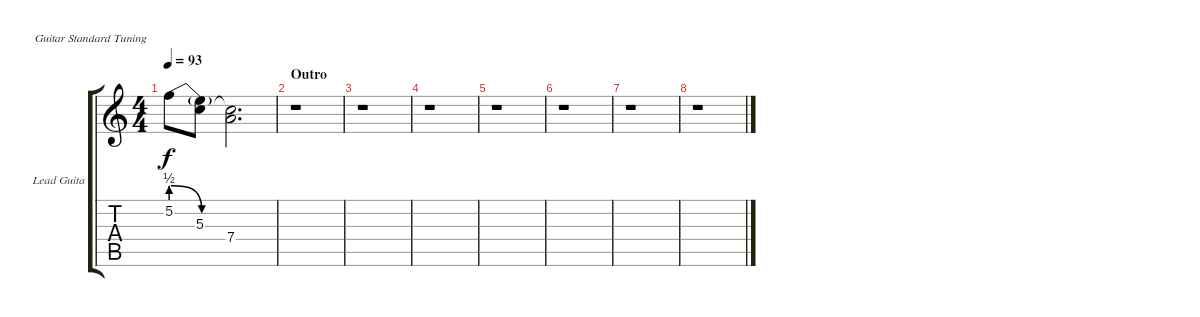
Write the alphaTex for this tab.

\defaultSystemsLayout 4
\bracketExtendMode groupsimilarinstruments
\firstSystemTrackNameOrientation horizontal
\otherSystemsTrackNameOrientation horizontal
\track ("Lead Guitar" "Lead Guita") {instrument overdrivenguitar}
\staff {score tabs}
\tuning (E4 B3 G3 D3 A2 E2)
\ts (4 4)
\tempo 93
\clef g2
\ks c
5.2{be (release 0 2 30.599999999999998 0) t}.8{dy f} (5.2{be (hold 0 0 60 0) t} 5.3).8 (7.4 5.3{t}).2{d} |
\section ("" "Outro")
r.1 |
r.1 |
r.1 |
r.1 |
r.1 |
r.1 |
r.1
